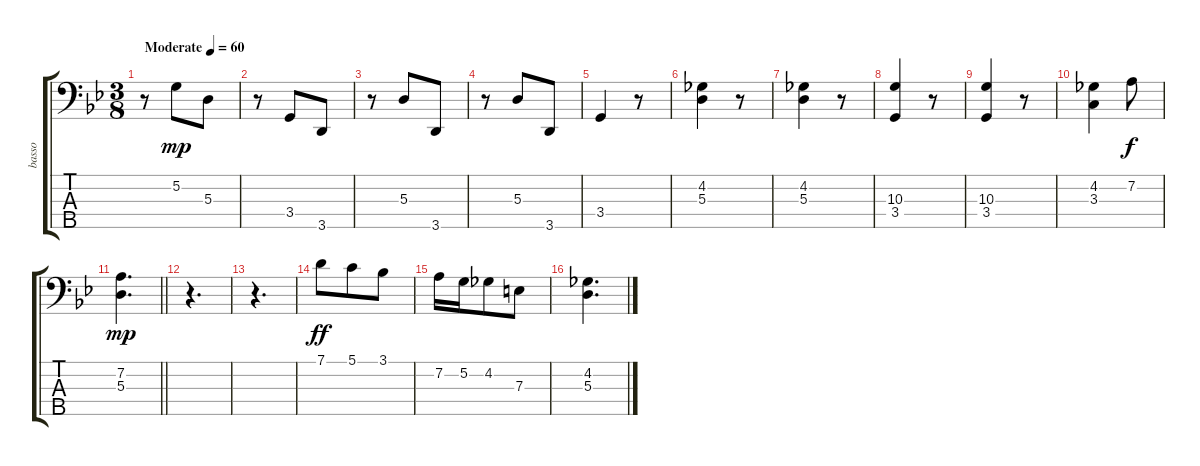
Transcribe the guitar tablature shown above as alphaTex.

\track ("basso" "basso") {instrument electricbassfinger}
\staff {score tabs}
\tuning (G2 D2 A1 E1 B0) {hide}
\ts (3 8)
\tempo (60 "Moderate")
\clef f4
\ks bb
r.8{dy mp instrument electricbassfinger} 5.2.8 5.3.8 |
r.8 3.4.8 3.5.8 |
r.8 5.3.8 3.5.8 |
r.8 5.3.8 3.5.8 |
3.4.4 r.8 |
(4.2 5.3).4 r.8 |
(4.2 5.3).4 r.8 |
(10.3 3.4).4 r.8 |
(10.3 3.4).4 r.8 |
(4.2 3.3).4 7.2.8{dy f} |
\barLineRight lightlight
(7.2 5.3).4{d dy mp} |
r.4{d} |
r.4{d} |
7.1.8{dy ff} 5.1.8 3.1.8 |
7.2.16 5.2.16 4.2.8 7.3.8 |
(4.2 5.3).4{d}
